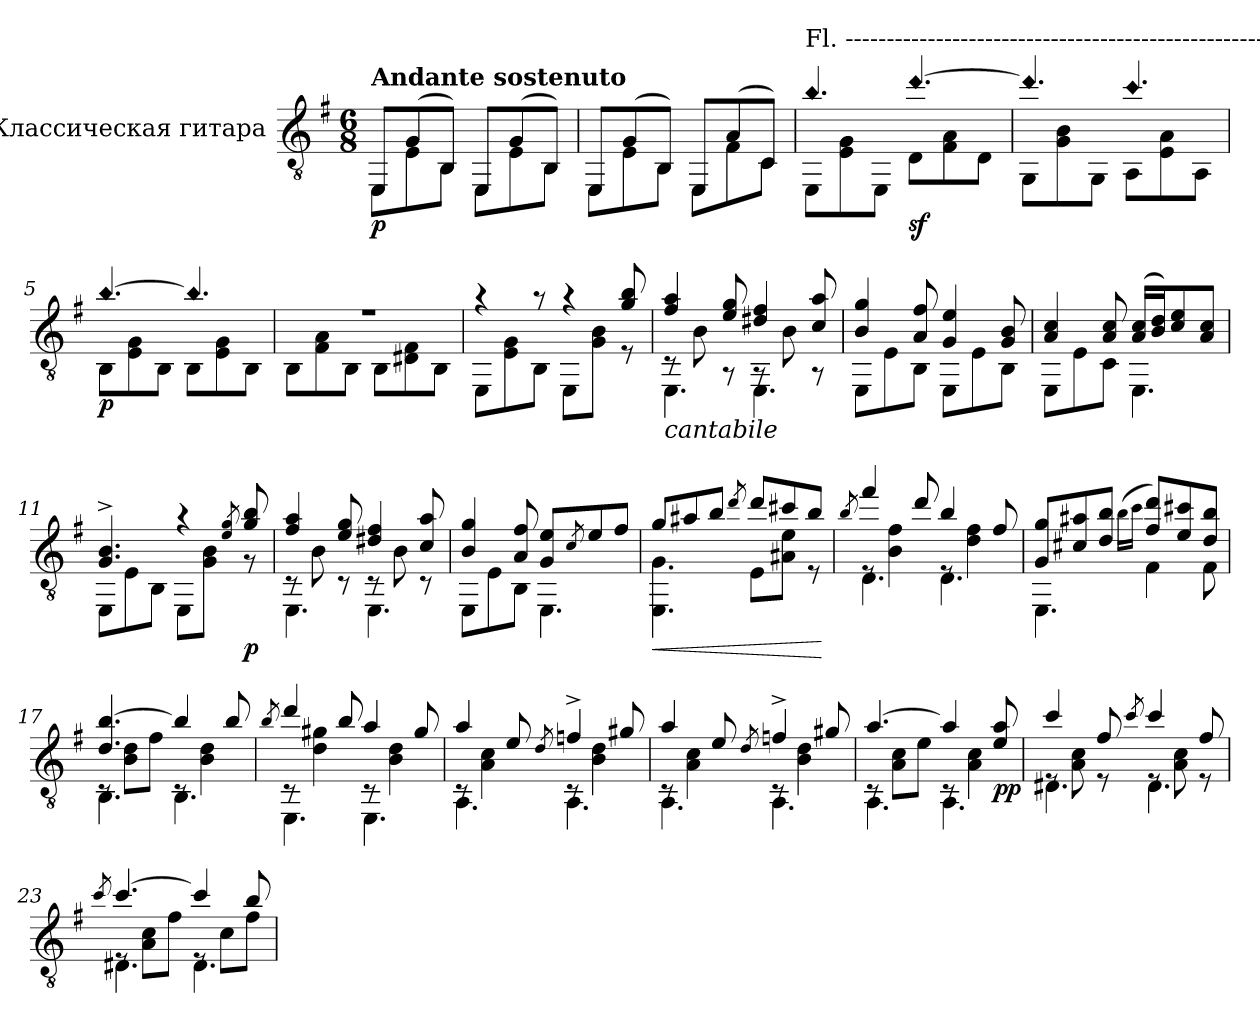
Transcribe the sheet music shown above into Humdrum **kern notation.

**kern	**dynam
*part1	*part1
*staff1	*staff1
*I"Классическая гитара	*
*clefGv2	*
*k[f#]	*
*M6/8	*
*MM60	*
=1	=1
*^	*
!LO:TX:a:B:t=Andante sostenuto	!	!
!	!	!LO:DY:b
8EE/L	8EE\L	p
(8G/	8E\	.
8BB/J)	8BB\J	.
8EE/L	8EE\L	.
(8G/	8E\	.
8BB/J)	8BB\J	.
=2	=2	=2
8EE/L	8EE\L	.
(8G/	8E\	.
8BB/J)	8BB\J	.
8EE/L	8EE\L	.
(8A/	8F#\	.
8C/J)	8C\J	.
!!LO:LB:g=z	!!
=3	=3	=3
!LO:TX:a:t=Fl. ---------------------------------------------------------------------------------|	!	!
!LO:N:head=diamond	!	!
4.b/	8EE\L	.
.	8E\ 8G\	.
.	8EE\J	.
!LO:N:head=diamond	!	!LO:DY:b
[4.dd/	8D\L	sf
.	8F#\ 8A\	.
.	8D\J	.
=4	=4	=4
!LO:N:head=diamond	!	!
4.dd/]	8GG\L	.
.	8G\ 8B\	.
.	8GG\J	.
!LO:N:head=diamond	!	!
4.cc/	8AA\L	.
.	8E\ 8A\	.
.	8AA\J	.
=5	=5	=5
!LO:N:head=diamond	!	!LO:DY:b
[4.b/	8BB\L	p
.	8E\ 8G\	.
.	8BB\J	.
!LO:N:head=diamond	!	!
4.b/]	8BB\L	.
.	8E\ 8G\	.
.	8BB\J	.
=6	=6	=6
2.r	8BB\L	.
.	8F#\ 8A\	.
.	8BB\J	.
.	8BB\L	.
.	8D#X\ 8F#\	.
.	8BB\J	.
!!LO:LB:g=z	!!
=7	=7	=7
4r	8EE\L	.
.	8E\ 8G\	.
8r	8BB\J	.
4r	8EE\L	.
.	8G\ 8B\J	.
8g/ 8b/	8rE	.
=8	=8	=8
*	*^	*
!LO:TX:b:i:t=cantabile	!	!	!
4f#/ 4a/	4.EE\	8rC	.
.	.	8B\	.
8e/ 8g/	.	8rAA	.
4d#X/ 4f#/	4.EE\	8rAA	.
.	.	8B\	.
8c/ 8a/	.	8rAA	.
*	*v	*v	*
=9	=9	=9
4B/ 4g/	8EE\L	.
.	8E\	.
8A/ 8f#/	8BB\J	.
4G/ 4e/	8EE\L	.
.	8E\	.
8G/ 8B/	8BB\J	.
=10	=10	=10
4A/ 4c/	8EE\L	.
.	8E\	.
8A/ 8c/	8C\J	.
(16A/ 16c/LL	4.EE\	.
16B/ 16d/J)	.	.
8c/ 8e/	.	.
8A/ 8c/J	.	.
!!LO:LB:g=z	!!
=11	=11	=11
4.G/^ 4.B/^	8EE\L	.
.	8E\	.
.	8BB\J	.
4r	8EE\L	.
.	8G\ 8B\J	.
8qe/ 8qg/	.	.
!	!	!LO:DY:b
8g/ 8b/	8rG	p
=12	=12	=12
*	*^	*
4f#/ 4a/	4.EE\	8rC	.
.	.	8B\	.
8e/ 8g/	.	8rC	.
4d#X/ 4f#/	4.EE\	8rC	.
.	.	8B\	.
8c/ 8a/	.	8rC	.
*	*v	*v	*
=13	=13	=13
4B/ 4g/	8EE\L	.
.	8E\	.
8A/ 8f#/	8BB\J	.
8G/ 8e/L	4.EE\	.
8qc/	.	.
8e/	.	.
8f#/J	.	.
=14	=14	=14
!	!	!LO:HP:b
8g/L	4.EE\ 4.G\	<
8a#X/	.	.
8b/J	.	.
8qdd/	.	.
8dd/L	8E\L	.
8cc#X/	8A#X\ 8e\J	.
8b/J	8rE	.
*v	*v	*
.	[
!!LO:LB:g=z
=15	=15
8qb/	.
*^	*
*	*^	*
4ff#/	4.D\	8rE	.
.	.	4B\ 4f#\	.
8dd/	.	.	.
4b/	4.D\	8rE	.
.	.	4d\ 4f#\	.
8f#/	.	.	.
*	*v	*v	*
=16	=16	=16
8G/ 8g/L	4.EE\	.
8c#X/ 8a#X/	.	.
8d/ 8b/J	.	.
(>16qb\LL	.	.
16qcc\JJ	.	.
8f#/ 8dd/L)	4F#\	.
8e/ 8cc#X/	.	.
8d/ 8b/J	8F#\	.
=17	=17	=17
*	*^	*
4.d/ [4.b/	4.BB\	8rC	.
.	.	8B\ 8d\L	.
.	.	8f#\J	.
4b/]	4.BB\	8rC	.
.	.	4B\ 4d\	.
8b/	.	.	.
!!LO:LB:g=z	!!	!!
=18	=18	=18	=18
8qb/	.	.	.
4dd/	4.EE\	8rC	.
.	.	4d\ 4g#X\	.
8b/	.	.	.
4a/	4.EE\	8rC	.
.	.	4B\ 4d\	.
8g#/	.	.	.
=19	=19	=19	=19
4a/	4.AA\	8rC	.
.	.	4A\ 4c\	.
8e/	.	.	.
8qd/	.	.	.
4fn^/	4.AA\	8rC	.
.	.	4B\ 4d\	.
8g#X/	.	.	.
=20	=20	=20	=20
4a/	4.AA\	8rC	.
.	.	4A\ 4c\	.
8e/	.	.	.
8qd/	.	.	.
4fn^/	4.AA\	8rC	.
.	.	4B\ 4d\	.
8g#X/	.	.	.
=21	=21	=21	=21
[4.a/	4.AA\	8rC	.
.	.	8A\ 8c\L	.
.	.	8e\J	.
4a/]	4.AA\	8rC	.
.	.	4A\ 4c\	.
!	!	!	!LO:DY:b
8e/ 8a/	.	.	pp
!!LO:LB:g=z	!!	!!
=22	=22	=22	=22
4cc/	4.D#X\	8rE	.
.	.	8A\ 8c\	.
8f#/	.	8rE	.
8qcc/	.	.	.
4cc/	4.D#\	8rE	.
.	.	8A\ 8c\	.
8f#/	.	8rE	.
=23	=23	=23	=23
8qcc/	.	.	.
[4.cc/	4.D#X\	8rE	.
.	.	8A\ 8c\L	.
.	.	8f#\J	.
4cc/]	4.D#\	8rE	.
.	.	8c\L	.
8b/	.	8f#\J	.
*v	*v	*v	*
=	=
*-	*-
